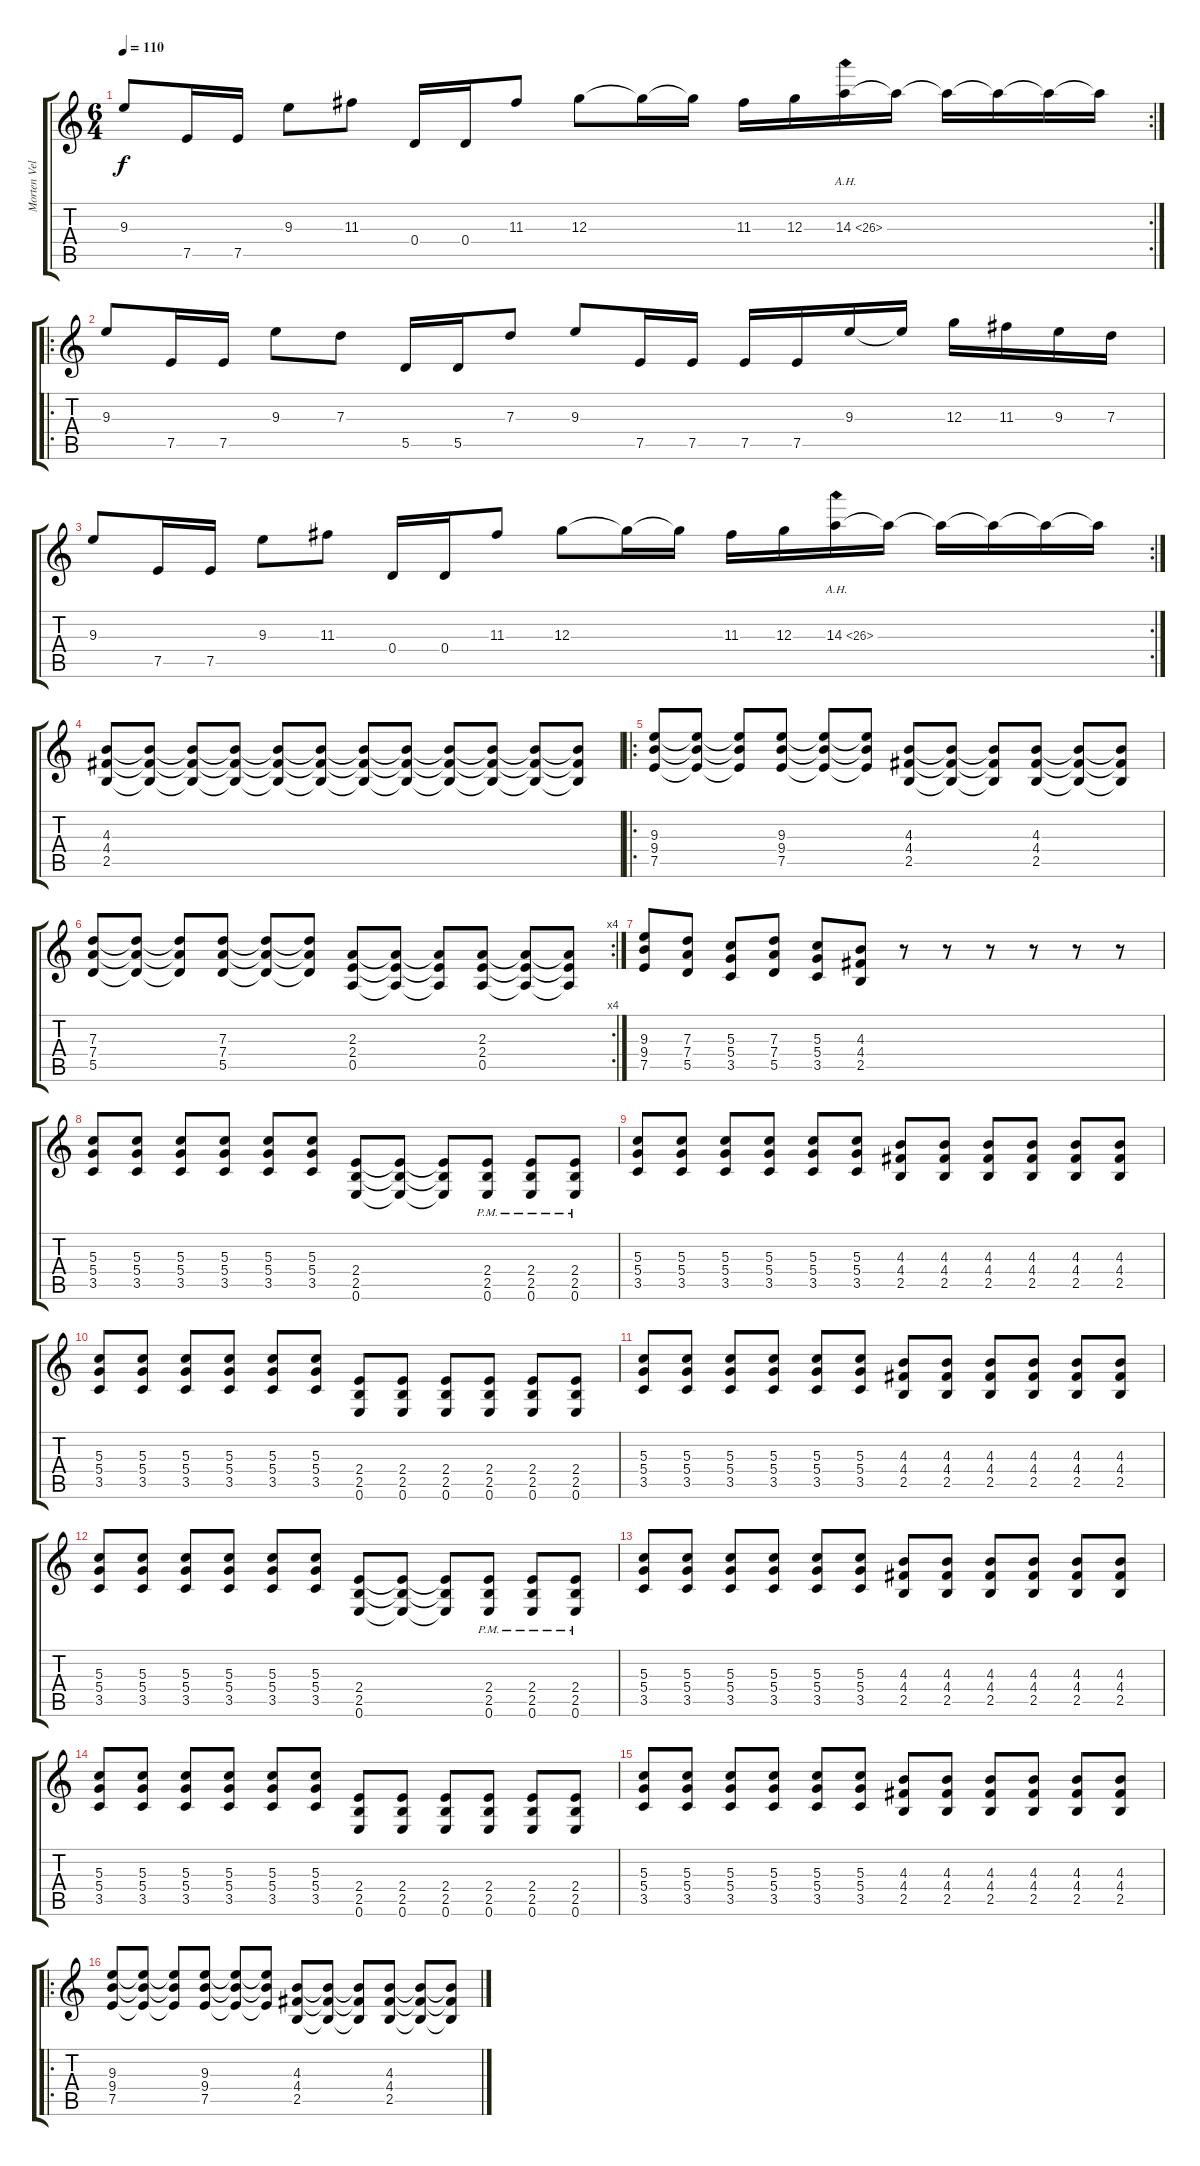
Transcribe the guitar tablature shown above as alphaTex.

\track ("Morten Veland" "Morten Vel") {instrument distortionguitar}
\staff {score tabs}
\tuning (E4 B3 G3 D3 A2 E2) {hide}
\rc 2
\ts (6 4)
\tempo 110
\clef g2
\ks c
9.3.8{dy f} 7.5.16 7.5.16 9.3.8 11.3.8 0.4.16 0.4.16 11.3.8 12.3.8 12.3{t}.16 12.3{t}.16 11.3.16 12.3.16 14.3{ah 12}.16 14.3{t}.16 14.3{t}.16 14.3{t}.16 14.3{t}.16 14.3{t}.16 |
\ro
9.3.8 7.5.16 7.5.16 9.3.8 7.3.8 5.5.16 5.5.16 7.3.8 9.3.8 7.5.16 7.5.16 7.5.16 7.5.16 9.3.16 9.3{t}.16 12.3.16 11.3.16 9.3.16 7.3.16 |
\rc 2
9.3.8 7.5.16 7.5.16 9.3.8 11.3.8 0.4.16 0.4.16 11.3.8 12.3.8 12.3{t}.16 12.3{t}.16 11.3.16 12.3.16 14.3{ah 12}.16 14.3{t}.16 14.3{t}.16 14.3{t}.16 14.3{t}.16 14.3{t}.16 |
(4.3 4.4 2.5).8 (4.3{t} 4.4{t} 2.5{t}).8 (4.3{t} 4.4{t} 2.5{t}).8 (4.3{t} 4.4{t} 2.5{t}).8 (4.3{t} 4.4{t} 2.5{t}).8 (4.3{t} 4.4{t} 2.5{t}).8 (4.3{t} 4.4{t} 2.5{t}).8 (4.3{t} 4.4{t} 2.5{t}).8 (4.3{t} 4.4{t} 2.5{t}).8 (4.3{t} 4.4{t} 2.5{t}).8 (4.3{t} 4.4{t} 2.5{t}).8 (4.3{t} 4.4{t} 2.5{t}).8 |
\ro
(9.3 9.4 7.5).8 (9.3{t} 9.4{t} 7.5{t}).8 (9.3{t} 9.4{t} 7.5{t}).8 (9.3 9.4 7.5).8 (9.3{t} 9.4{t} 7.5{t}).8 (9.3{t} 9.4{t} 7.5{t}).8 (4.3 4.4 2.5).8 (4.3{t} 4.4{t} 2.5{t}).8 (4.3{t} 4.4{t} 2.5{t}).8 (4.3 4.4 2.5).8 (4.3{t} 4.4{t} 2.5{t}).8 (4.3{t} 4.4{t} 2.5{t}).8 |
\rc 4
(7.3 7.4 5.5).8 (7.3{t} 7.4{t} 5.5{t}).8 (7.3{t} 7.4{t} 5.5{t}).8 (7.3 7.4 5.5).8 (7.3{t} 7.4{t} 5.5{t}).8 (7.3{t} 7.4{t} 5.5{t}).8 (2.3 2.4 0.5).8 (2.3{t} 2.4{t} 0.5{t}).8 (2.3{t} 2.4{t} 0.5{t}).8 (2.3 2.4 0.5).8 (2.3{t} 2.4{t} 0.5{t}).8 (2.3{t} 2.4{t} 0.5{t}).8 |
(9.3 9.4 7.5).8 (7.3 7.4 5.5).8 (5.3 5.4 3.5).8 (7.3 7.4 5.5).8 (5.3 5.4 3.5).8 (4.3 4.4 2.5).8 r.8 r.8 r.8 r.8 r.8 r.8 |
(5.3 5.4 3.5).8 (5.3 5.4 3.5).8 (5.3 5.4 3.5).8 (5.3 5.4 3.5).8 (5.3 5.4 3.5).8 (5.3 5.4 3.5).8 (2.4 2.5 0.6).8 (2.4{t} 2.5{t} 0.6{t}).8 (2.4{t} 2.5{t} 0.6{t}).8 (2.4{pm} 2.5{pm} 0.6{pm}).8 (2.4{pm} 2.5{pm} 0.6{pm}).8 (2.4{pm} 2.5{pm} 0.6{pm}).8 |
(5.3 5.4 3.5).8 (5.3 5.4 3.5).8 (5.3 5.4 3.5).8 (5.3 5.4 3.5).8 (5.3 5.4 3.5).8 (5.3 5.4 3.5).8 (4.3 4.4 2.5).8 (4.3 4.4 2.5).8 (4.3 4.4 2.5).8 (4.3 4.4 2.5).8 (4.3 4.4 2.5).8 (4.3 4.4 2.5).8 |
(5.3 5.4 3.5).8 (5.3 5.4 3.5).8 (5.3 5.4 3.5).8 (5.3 5.4 3.5).8 (5.3 5.4 3.5).8 (5.3 5.4 3.5).8 (2.4 2.5 0.6).8 (2.4 2.5 0.6).8 (2.4 2.5 0.6).8 (2.4 2.5 0.6).8 (2.4 2.5 0.6).8 (2.4 2.5 0.6).8 |
(5.3 5.4 3.5).8 (5.3 5.4 3.5).8 (5.3 5.4 3.5).8 (5.3 5.4 3.5).8 (5.3 5.4 3.5).8 (5.3 5.4 3.5).8 (4.3 4.4 2.5).8 (4.3 4.4 2.5).8 (4.3 4.4 2.5).8 (4.3 4.4 2.5).8 (4.3 4.4 2.5).8 (4.3 4.4 2.5).8 |
(5.3 5.4 3.5).8 (5.3 5.4 3.5).8 (5.3 5.4 3.5).8 (5.3 5.4 3.5).8 (5.3 5.4 3.5).8 (5.3 5.4 3.5).8 (2.4 2.5 0.6).8 (2.4{t} 2.5{t} 0.6{t}).8 (2.4{t} 2.5{t} 0.6{t}).8 (2.4{pm} 2.5{pm} 0.6{pm}).8 (2.4{pm} 2.5{pm} 0.6{pm}).8 (2.4{pm} 2.5{pm} 0.6{pm}).8 |
(5.3 5.4 3.5).8 (5.3 5.4 3.5).8 (5.3 5.4 3.5).8 (5.3 5.4 3.5).8 (5.3 5.4 3.5).8 (5.3 5.4 3.5).8 (4.3 4.4 2.5).8 (4.3 4.4 2.5).8 (4.3 4.4 2.5).8 (4.3 4.4 2.5).8 (4.3 4.4 2.5).8 (4.3 4.4 2.5).8 |
(5.3 5.4 3.5).8 (5.3 5.4 3.5).8 (5.3 5.4 3.5).8 (5.3 5.4 3.5).8 (5.3 5.4 3.5).8 (5.3 5.4 3.5).8 (2.4 2.5 0.6).8 (2.4 2.5 0.6).8 (2.4 2.5 0.6).8 (2.4 2.5 0.6).8 (2.4 2.5 0.6).8 (2.4 2.5 0.6).8 |
(5.3 5.4 3.5).8 (5.3 5.4 3.5).8 (5.3 5.4 3.5).8 (5.3 5.4 3.5).8 (5.3 5.4 3.5).8 (5.3 5.4 3.5).8 (4.3 4.4 2.5).8 (4.3 4.4 2.5).8 (4.3 4.4 2.5).8 (4.3 4.4 2.5).8 (4.3 4.4 2.5).8 (4.3 4.4 2.5).8 |
\ro
(9.3 9.4 7.5).8 (9.3{t} 9.4{t} 7.5{t}).8 (9.3{t} 9.4{t} 7.5{t}).8 (9.3 9.4 7.5).8 (9.3{t} 9.4{t} 7.5{t}).8 (9.3{t} 9.4{t} 7.5{t}).8 (4.3 4.4 2.5).8 (4.3{t} 4.4{t} 2.5{t}).8 (4.3{t} 4.4{t} 2.5{t}).8 (4.3 4.4 2.5).8 (4.3{t} 4.4{t} 2.5{t}).8 (4.3{t} 4.4{t} 2.5{t}).8
